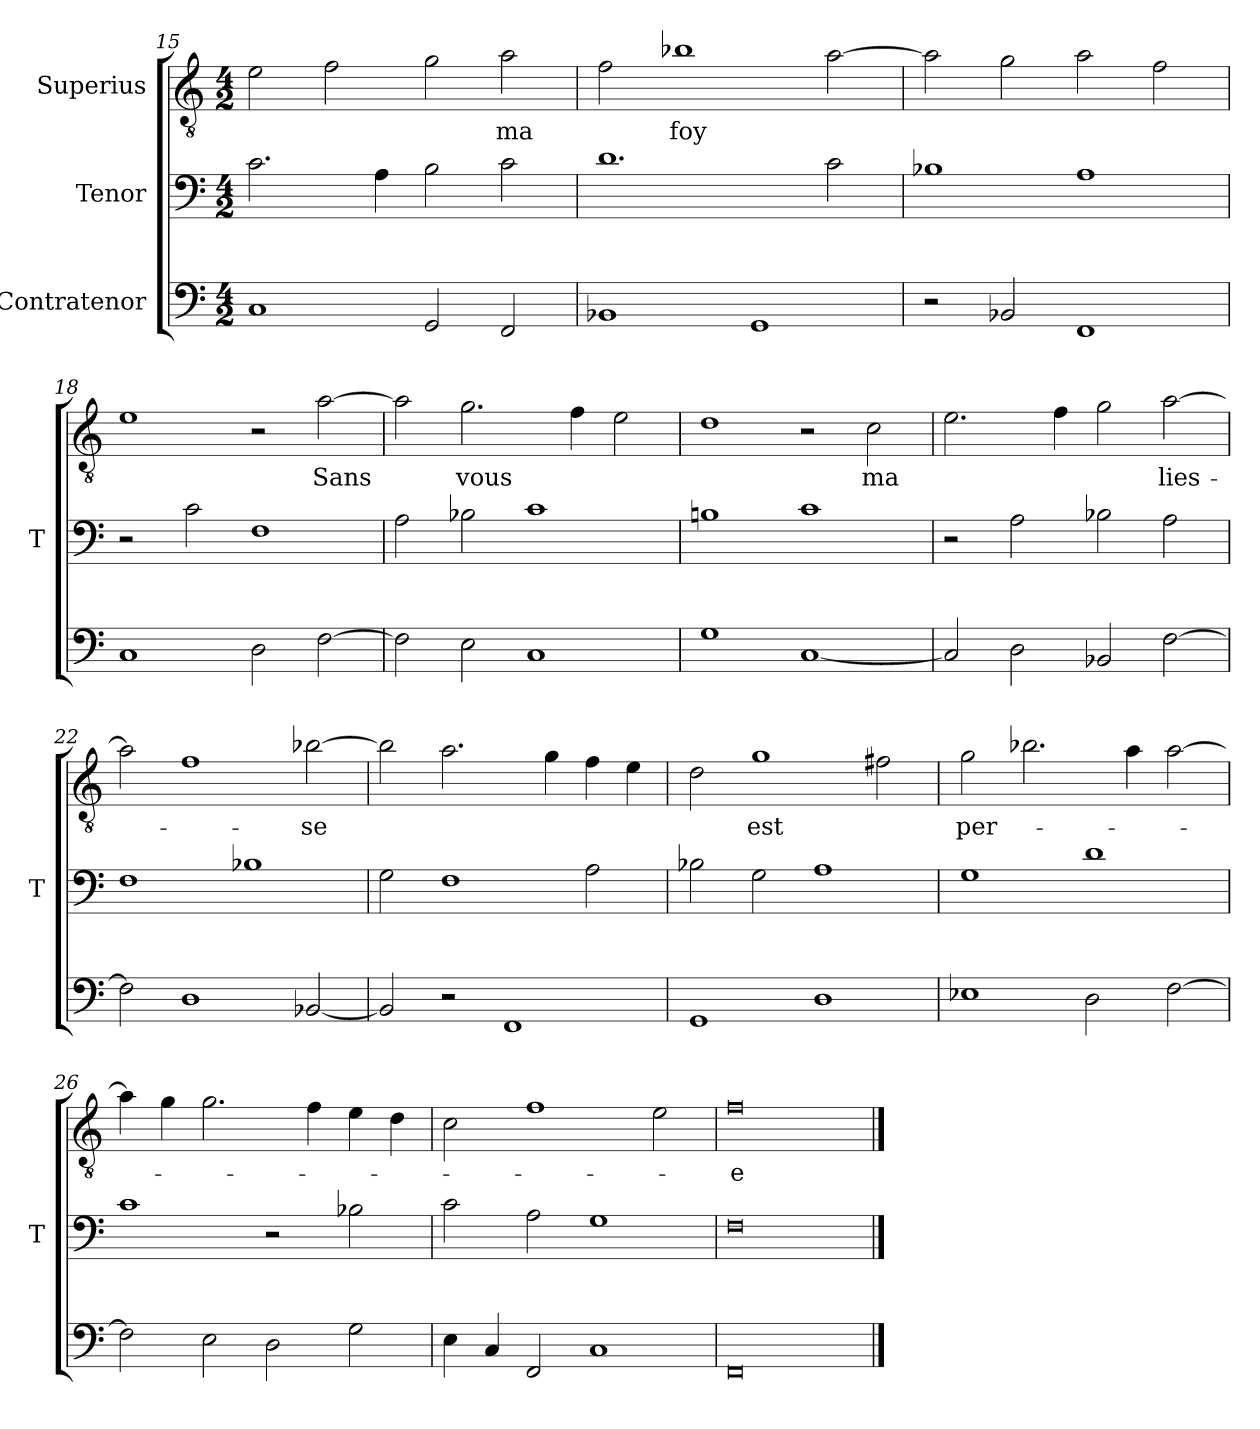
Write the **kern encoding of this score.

**kern	**kern	**kern	**text
*part3	*part2	*part1	*part1
*staff3	*staff2	*staff1	*staff1
*I"Contratenor	*I"Tenor	*I"Superius	*
*	*I'T	*	*
*clefF4	*clefF4	*clefGv2	*
*M4/2	*M4/2	*M4/2	*
=15	=15	=15	=15
1C	2.c	2e	.
.	.	2f	.
.	4A	.	.
2GG	2B	2g	.
2FF	2c	2a	-ma
=16	=16	=16	=16
1BB-X	1.d	2f	.
.	.	1b-X	-foy
1GG	.	.	.
.	2c	[2a	.
=17	=17	=17	=17
2r	1B-X	2a]	.
2BB-X	.	2g	.
1FF	1A	2a	.
.	.	2f	.
=18	=18	=18	=18
1C	2r	1e	.
.	2c	.	.
2D	1F	2r	.
[2F	.	[2a	-Sans
=19	=19	=19	=19
2F]	2A	2a]	.
2E	2B-X	2.g	-vous
1C	1c	.	.
.	.	4f	.
.	.	2e	.
=20	=20	=20	=20
1G	1Bn	1d	.
[1C	1c	2r	.
.	.	2c	-ma
=21	=21	=21	=21
2C]	2r	2.e	.
2D	2A	.	.
.	.	4f	.
2BB-X	2B-X	2g	.
[2F	2A	[2a	lies-
=22	=22	=22	=22
2F]	1F	2a]	.
1D	.	1f	.
.	1B-X	.	.
[2BB-X	.	[2b-X	-se
=23	=23	=23	=23
2BB-]	2G	2b-]	.
2r	1F	2.a	.
1FF	.	.	.
.	.	4g	.
.	2A	4f	.
.	.	4e	.
=24	=24	=24	=24
1GG	2B-X	2d	.
.	2G	1g	-est
1D	1A	.	.
.	.	2f#X	.
=25	=25	=25	=25
1E-X	1G	2g	per-
.	.	2.b-X	.
2D	1d	.	.
.	.	4a	.
[2F	.	[2a	.
=26	=26	=26	=26
2F]	1c	4a]	.
.	.	4g	.
2E	.	2.g	.
2D	2r	.	.
.	.	4f	.
2G	2B-X	4e	.
.	.	4d	.
=27	=27	=27	=27
4E	2c	2c	.
4C	.	.	.
2FF	2A	1f	.
1C	1G	.	.
.	.	2e	.
=28	=28	=28	=28
0FF	0F	0f	-e
==	==	==	==
*-	*-	*-	*-
